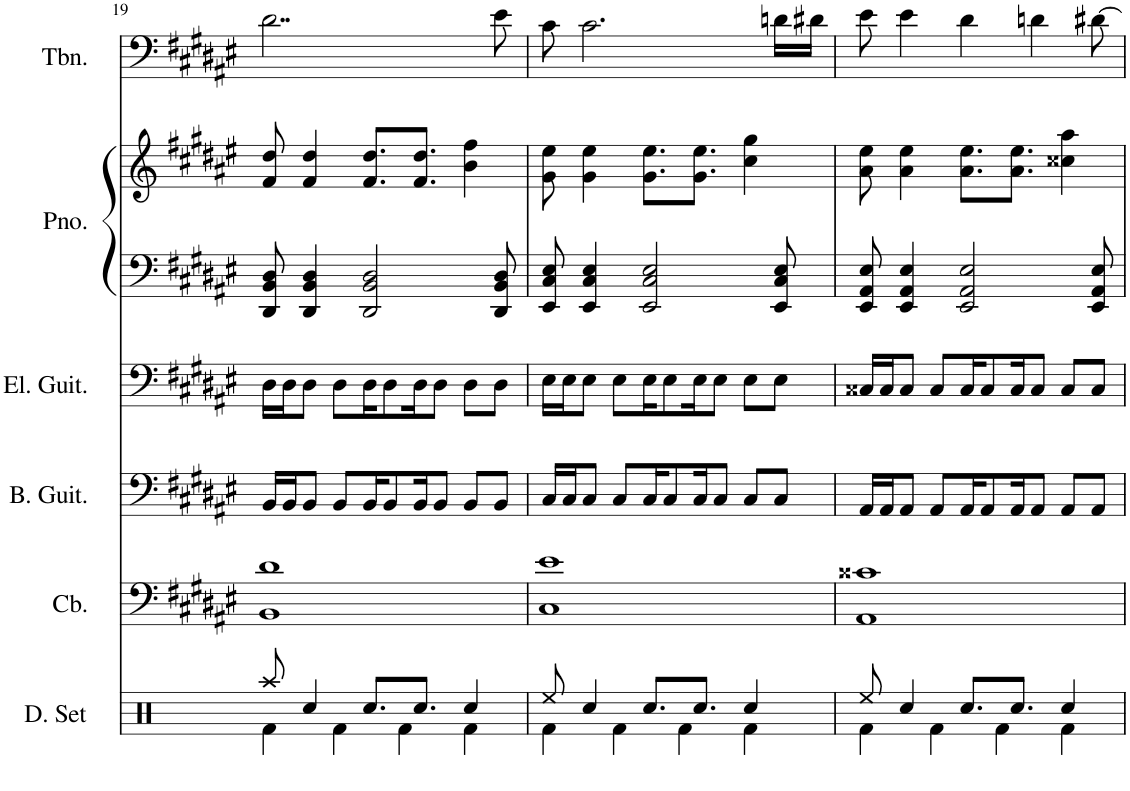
**kern	**kern	**kern	**kern	**kern	**kern	**kern
*part6	*part5	*part4	*part3	*part2	*part2	*part1
*staff7	*staff6	*staff5	*staff4	*staff3	*staff2	*staff1
*I"Drumset	*I"Contrabass	*I"Bass Guitar	*I"Electric Guitar	*I"Piano	*	*I"Trombone
*I'D. Set	*I'Cb.	*I'B. Guit.	*I'El. Guit.	*I'Pno.	*	*I'Tbn.
!!LO:PB:g=z
*clefX	*clefF4	*clefF4	*clefF4	*clefF4	*clefG2	*clefF4
*	*Trd7c12	*Trd7c12	*	*	*	*
*k[]	*k[f#c#g#d#a#e#]	*k[f#c#g#d#a#e#]	*k[f#c#g#d#a#e#]	*k[f#c#g#d#a#e#]	*k[f#c#g#d#a#e#]	*k[f#c#g#d#a#e#]
*M4/4	*M4/4	*M4/4	*M4/4	*M4/4	*M4/4	*M4/4
=19	=19	=19	=19	=19	=19	=19
*^	*	*	*	*	*	*
8Raa/	4Rf\	1BB 1d#	16BB/LL	16D#\LL	8DD#/ 8BB/ 8D#/	8f#/ 8dd#/	2..d#\
.	.	.	16BB/J	16D#\J	.	.	.
4Rcc/	.	.	8BB/J	8D#\J	4DD#/ 4BB/ 4D#/	4f#/ 4dd#/	.
.	4Rf\	.	8BB/L	8D#\L	.	.	.
8.Rcc/L	.	.	16BB/K	16D#\K	2DD#/ 2BB/ 2D#/	8.f#/ 8.dd#/L	.
.	.	.	8BB/	8D#\	.	.	.
.	4Rf\	.	.	.	.	.	.
8.Rcc/J	.	.	16BB/K	16D#\K	.	8.f#/ 8.dd#/J	.
.	.	.	8BB/J	8D#\J	.	.	.
4Rcc/	4Rf\	.	8BB/L	8D#\L	.	4b\ 4ff#\	.
.	.	.	8BB/J	8D#\J	8DD#/ 8BB/ 8D#/	.	8e#\
=20	=20	=20	=20	=20	=20	=20	=20
8Ree/	4Rf\	1C# 1e#	16C#/LL	16E#\LL	8EE#/ 8C#/ 8E#/	8g#\ 8ee#\	8c#\
.	.	.	16C#/J	16E#\J	.	.	.
4Rcc/	.	.	8C#/J	8E#\J	4EE#/ 4C#/ 4E#/	4g#\ 4ee#\	2.c#\
.	4Rf\	.	8C#/L	8E#\L	.	.	.
8.Rcc/L	.	.	16C#/K	16E#\K	2EE#/ 2C#/ 2E#/	8.g#\ 8.ee#\L	.
.	.	.	8C#/	8E#\	.	.	.
.	4Rf\	.	.	.	.	.	.
8.Rcc/J	.	.	16C#/K	16E#\K	.	8.g#\ 8.ee#\J	.
.	.	.	8C#/J	8E#\J	.	.	.
4Rcc/	4Rf\	.	8C#/L	8E#\L	.	4cc#\ 4gg#\	.
.	.	.	8C#/J	8E#\J	8EE#/ 8C#/ 8E#/	.	16dn\LL
.	.	.	.	.	.	.	16d#X\JJ
=21	=21	=21	=21	=21	=21	=21	=21
8Ree/	4Rf\	1AA# 1c##X	16AA#/LL	16C##X/LL	8EE#/ 8AA#/ 8E#/	8a#\ 8ee#\	8e#\
.	.	.	16AA#/J	16C##/J	.	.	.
4Rcc/	.	.	8AA#/J	8C##/J	4EE#/ 4AA#/ 4E#/	4a#\ 4ee#\	4e#\
.	4Rf\	.	8AA#/L	8C##/L	.	.	.
8.Rcc/L	.	.	16AA#/K	16C##/K	2EE#/ 2AA#/ 2E#/	8.a#\ 8.ee#\L	4d#\
.	.	.	8AA#/	8C##/	.	.	.
.	4Rf\	.	.	.	.	.	.
8.Rcc/J	.	.	16AA#/K	16C##/K	.	8.a#\ 8.ee#\J	.
.	.	.	8AA#/J	8C##/J	.	.	4dn\
4Rcc/	4Rf\	.	8AA#/L	8C##/L	.	4cc##X\ 4aa#\	.
.	.	.	8AA#/J	8C##/J	8EE#/ 8AA#/ 8E#/	.	[8d#X\
*v	*v	*	*	*	*	*	*
=	=	=	=	=	=	=
*-	*-	*-	*-	*-	*-	*-
